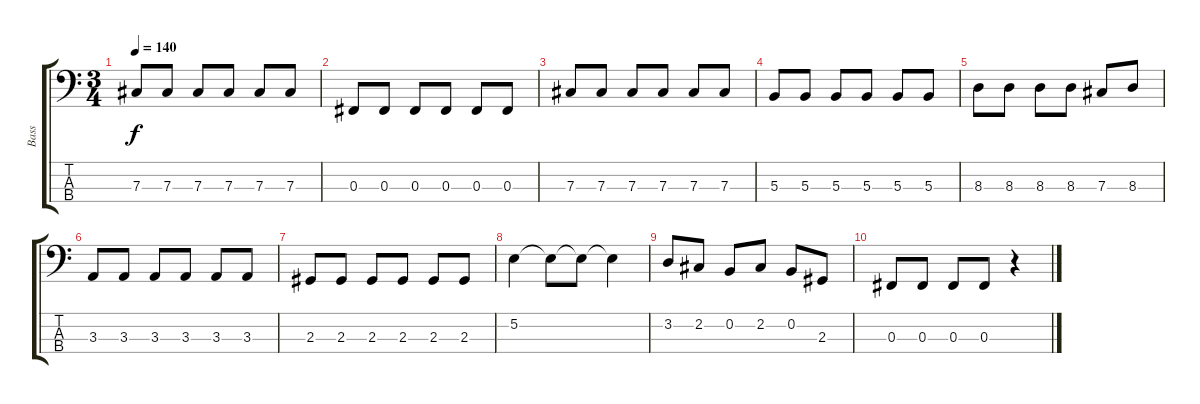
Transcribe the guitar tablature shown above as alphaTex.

\track ("Bass" "Bass") {instrument electricbassfinger}
\staff {score tabs}
\tuning (E2 B1 Gb1 Db1) {hide}
\ts (3 4)
\tempo 140
\clef f4
\ks c
7.3.8{dy f} 7.3.8 7.3.8 7.3.8 7.3.8 7.3.8 |
0.3.8 0.3.8 0.3.8 0.3.8 0.3.8 0.3.8 |
7.3.8 7.3.8 7.3.8 7.3.8 7.3.8 7.3.8 |
5.3.8 5.3.8 5.3.8 5.3.8 5.3.8 5.3.8 |
8.3.8 8.3.8 8.3.8 8.3.8 7.3.8 8.3.8 |
3.3.8 3.3.8 3.3.8 3.3.8 3.3.8 3.3.8 |
2.3.8 2.3.8 2.3.8 2.3.8 2.3.8 2.3.8 |
5.2.4 5.2{t}.8 5.2{t}.8 5.2{t}.4 |
3.2.8 2.2.8 0.2.8 2.2.8 0.2.8 2.3.8 |
0.3.8 0.3.8 0.3.8 0.3.8 r.4
